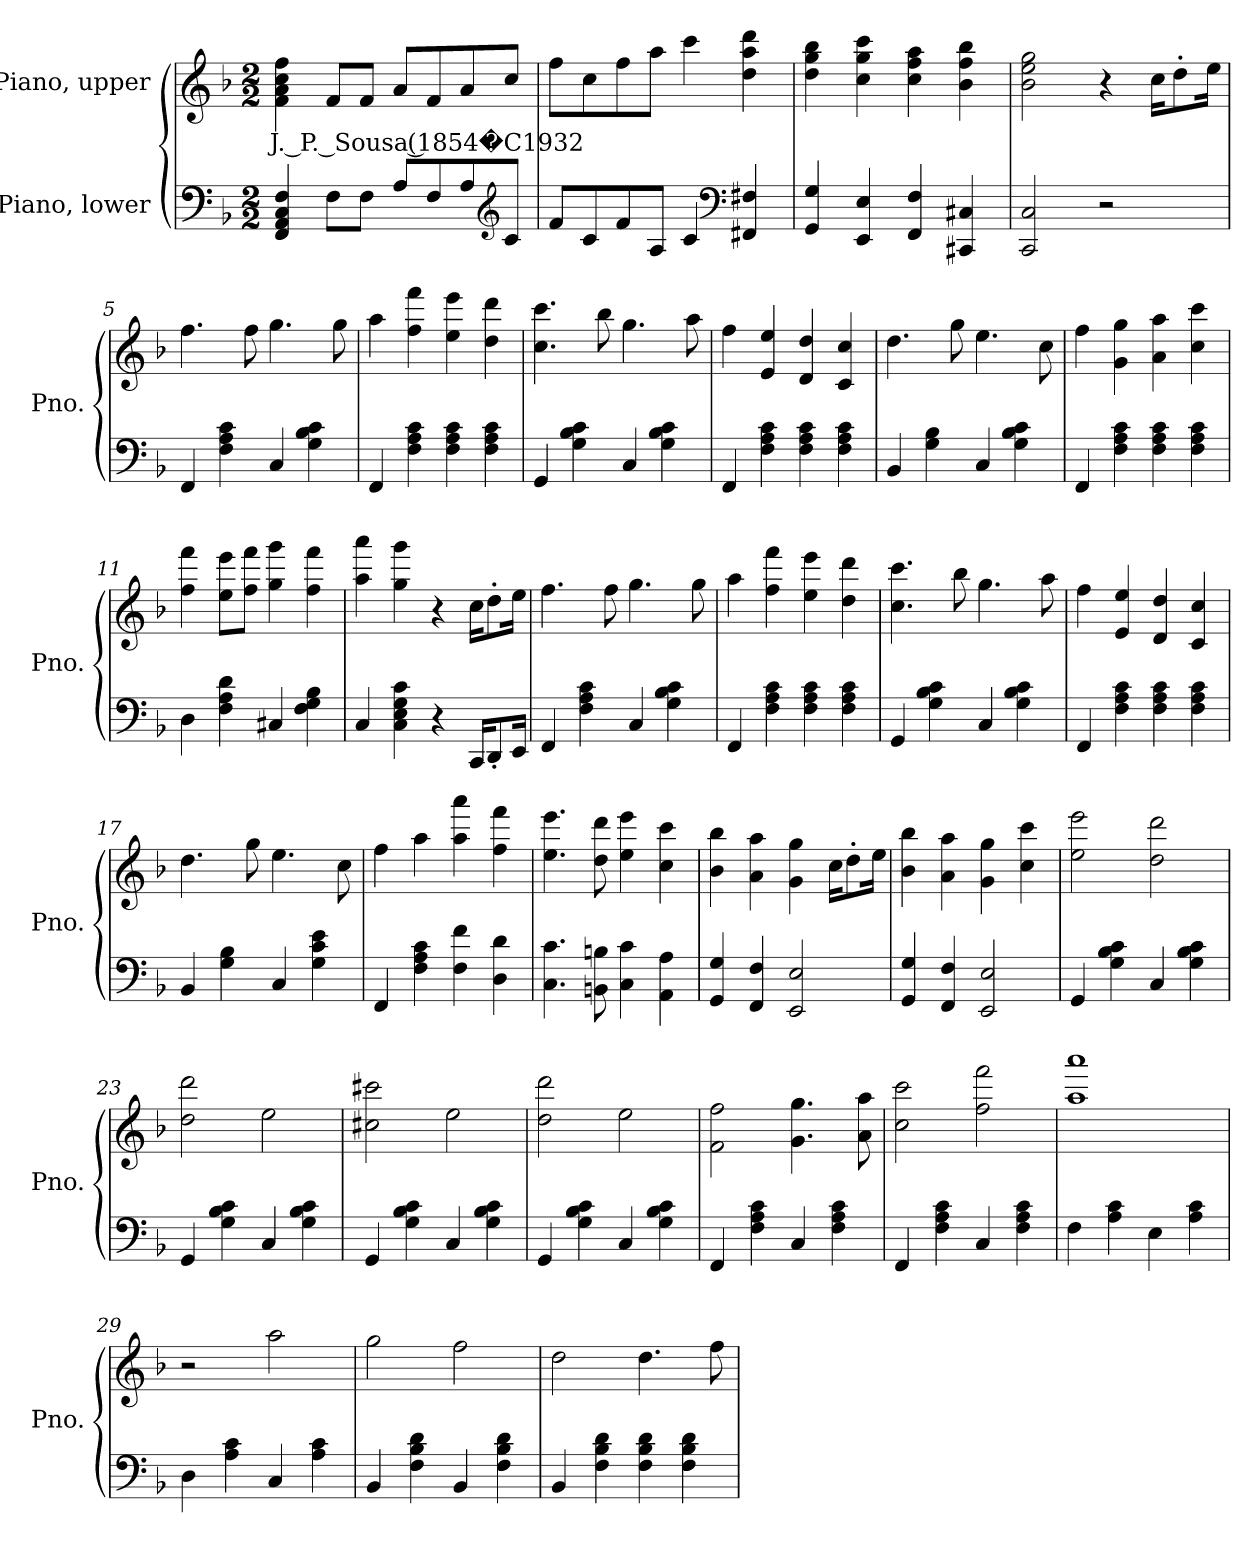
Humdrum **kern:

**kern	**kern	**text
*part2	*part1	*part1
*staff2	*staff1	*staff1
*I"Piano, lower	*I"Piano, upper	*
*I'Pno.	*I'Pno.	*
*clefF4	*clefG2	*
*k[b-]	*k[b-]	*
*M2/2	*M2/2	*
*MM200	*MM200	*
=1	=1	=1
!	!	!LO:LY:b
4FF/ 4AA/ 4C/ 4F/	4f\ 4a\ 4cc\ 4ff\	J. P. Sousa (1854�C1932
8F\L	8f/L	.
8F\J	8f/J	.
8A/L	8a/L	.
8F/	8f/	.
8A/	8a/	.
*clefG2	*	*
8c/J	8cc/J	.
=2	=2	=2
8f/L	8ff\L	.
8c/	8cc\	.
8f/	8ff\	.
8A/J	8aa\J	.
4c/	4ccc\	.
*clefF4	*	*
4FF#X/ 4F#X/	4dd\ 4aa\ 4ddd\	.
=3	=3	=3
4GG/ 4G/	4dd\ 4gg\ 4bb-\	.
4EE/ 4E/	4cc\ 4gg\ 4ccc\	.
4FF/ 4F/	4cc\ 4ff\ 4aa\	.
4CC#X/ 4C#X/	4b-\ 4ff\ 4bb-\	.
!!LO:LB:g=z
=4	=4	=4
2CC/ 2C/	2b-\ 2ee\ 2gg\	.
2r	4r	.
.	16cc\KL	.
.	8dd'\	.
.	16ee\Jk	.
=5	=5	=5
4FF/	4.ff\	.
4F\ 4A\ 4c\	.	.
.	8ff\	.
4C/	4.gg\	.
4G\ 4B-\ 4c\	.	.
.	8gg\	.
=6	=6	=6
4FF/	4aa\	.
4F\ 4A\ 4c\	4ff\ 4fff\	.
4F\ 4A\ 4c\	4ee\ 4eee\	.
4F\ 4A\ 4c\	4dd\ 4ddd\	.
=7	=7	=7
4GG/	4.cc\ 4.ccc\	.
4G\ 4B-\ 4c\	.	.
.	8bb-\	.
4C/	4.gg\	.
4G\ 4B-\ 4c\	.	.
.	8aa\	.
=8	=8	=8
4FF/	4ff\	.
4F\ 4A\ 4c\	4e/ 4ee/	.
4F\ 4A\ 4c\	4d/ 4dd/	.
4F\ 4A\ 4c\	4c/ 4cc/	.
=9	=9	=9
4BB-/	4.dd\	.
4G\ 4B-\	.	.
.	8gg\	.
4C/	4.ee\	.
4G\ 4B-\ 4c\	.	.
.	8cc\	.
!!LO:LB:g=z
=10	=10	=10
4FF/	4ff\	.
4F\ 4A\ 4c\	4g\ 4gg\	.
4F\ 4A\ 4c\	4a\ 4aa\	.
4F\ 4A\ 4c\	4cc\ 4ccc\	.
=11	=11	=11
4D\	4ff\ 4fff\	.
4F\ 4A\ 4d\	8ee\ 8eee\L	.
.	8ff\ 8fff\J	.
4C#X/	4gg\ 4ggg\	.
4F\ 4G\ 4B-\	4ff\ 4fff\	.
=12	=12	=12
4C/	4aa\ 4aaa\	.
4C\ 4E\ 4G\ 4c\	4gg\ 4ggg\	.
4r	4r	.
16CC/KL	16cc\KL	.
8DD'/	8dd'\	.
16EE/Jk	16ee\Jk	.
=13	=13	=13
4FF/	4.ff\	.
4F\ 4A\ 4c\	.	.
.	8ff\	.
4C/	4.gg\	.
4G\ 4B-\ 4c\	.	.
.	8gg\	.
=14	=14	=14
4FF/	4aa\	.
4F\ 4A\ 4c\	4ff\ 4fff\	.
4F\ 4A\ 4c\	4ee\ 4eee\	.
4F\ 4A\ 4c\	4dd\ 4ddd\	.
=15	=15	=15
4GG/	4.cc\ 4.ccc\	.
4G\ 4B-\ 4c\	.	.
.	8bb-\	.
4C/	4.gg\	.
4G\ 4B-\ 4c\	.	.
.	8aa\	.
!!LO:LB:g=z
=16	=16	=16
4FF/	4ff\	.
4F\ 4A\ 4c\	4e/ 4ee/	.
4F\ 4A\ 4c\	4d/ 4dd/	.
4F\ 4A\ 4c\	4c/ 4cc/	.
=17	=17	=17
4BB-/	4.dd\	.
4G\ 4B-\	.	.
.	8gg\	.
4C/	4.ee\	.
4G\ 4c\ 4e\	.	.
.	8cc\	.
=18	=18	=18
4FF/	4ff\	.
4F\ 4A\ 4c\	4aa\	.
4F\ 4f\	4aa\ 4aaa\	.
4D\ 4d\	4ff\ 4fff\	.
=19	=19	=19
4.C\ 4.c\	4.ee\ 4.eee\	.
8BBn\ 8Bn\	8dd\ 8ddd\	.
4C\ 4c\	4ee\ 4eee\	.
4AA\ 4A\	4cc\ 4ccc\	.
=20	=20	=20
4GG/ 4G/	4b-\ 4bb-\	.
4FF/ 4F/	4a\ 4aa\	.
2EE/ 2E/	4g\ 4gg\	.
.	16cc\KL	.
.	8dd'\	.
.	16ee\Jk	.
=21	=21	=21
4GG/ 4G/	4b-\ 4bb-\	.
4FF/ 4F/	4a\ 4aa\	.
2EE/ 2E/	4g\ 4gg\	.
.	4cc\ 4ccc\	.
!!LO:LB:g=z
=22	=22	=22
4GG/	2ee\ 2eee\	.
4G\ 4B-\ 4c\	.	.
4C/	2dd\ 2ddd\	.
4G\ 4B-\ 4c\	.	.
=23	=23	=23
4GG/	2dd\ 2ddd\	.
4G\ 4B-\ 4c\	.	.
4C/	2ee\	.
4G\ 4B-\ 4c\	.	.
=24	=24	=24
4GG/	2cc#X\ 2ccc#X\	.
4G\ 4B-\ 4c\	.	.
4C/	2ee\	.
4G\ 4B-\ 4c\	.	.
=25	=25	=25
4GG/	2dd\ 2ddd\	.
4G\ 4B-\ 4c\	.	.
4C/	2ee\	.
4G\ 4B-\ 4c\	.	.
=26	=26	=26
4FF/	2f\ 2ff\	.
4F\ 4A\ 4c\	.	.
4C/	4.g\ 4.gg\	.
4F\ 4A\ 4c\	.	.
.	8a\ 8aa\	.
=27	=27	=27
4FF/	2cc\ 2ccc\	.
4F\ 4A\ 4c\	.	.
4C/	2ff\ 2fff\	.
4F\ 4A\ 4c\	.	.
=28	=28	=28
4F\	1aa 1aaa	.
4A\ 4c\	.	.
4E\	.	.
4A\ 4c\	.	.
!!LO:LB:g=z
=29	=29	=29
4D\	2r	.
4A\ 4c\	.	.
4C/	2aa\	.
4A\ 4c\	.	.
=30	=30	=30
4BB-/	2gg\	.
4F\ 4B-\ 4d\	.	.
4BB-/	2ff\	.
4F\ 4B-\ 4d\	.	.
=31	=31	=31
4BB-/	2dd\	.
4F\ 4B-\ 4d\	.	.
4F\ 4B-\ 4d\	4.dd\	.
4F\ 4B-\ 4d\	.	.
.	8ff\	.
=	=	=
*-	*-	*-
